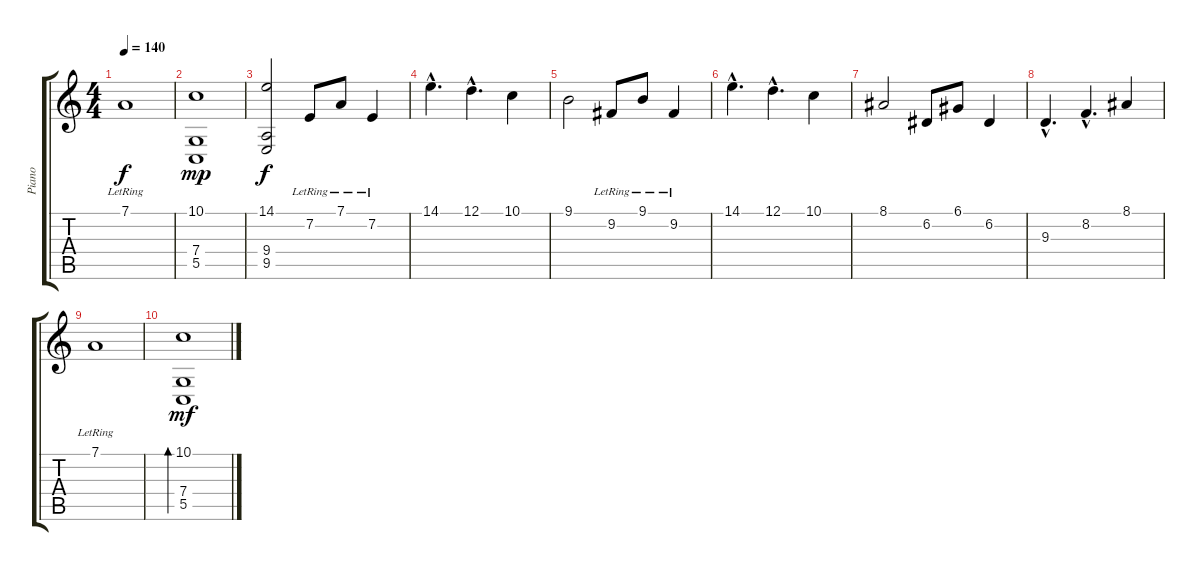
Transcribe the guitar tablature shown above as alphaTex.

\track ("Piano" "Piano") {instrument electricgrandpiano}
\staff {score tabs}
\tuning (D4 A3 F3 C3 G2 D2) {hide}
\ts (4 4)
\tempo 140
\clef g2
\ks c
7.1{lr}.1{dy f} |
(10.1 7.4 5.5).1{dy mp} |
(14.1 9.4 9.5).2{dy f} 7.2{lr}.8 7.1{lr}.8 7.2{lr}.4 |
14.1{hac}.4{d} 12.1{hac}.4{d} 10.1.4 |
9.1.2 9.2{lr}.8 9.1{lr}.8 9.2{lr}.4 |
14.1{hac}.4{d} 12.1{hac}.4{d} 10.1.4 |
8.1.2 6.2.8 6.1.8 6.2.4 |
9.3{hac}.4{d} 8.2{hac}.4{d} 8.1.4 |
7.1{lr}.1 |
(10.1 7.4 5.5).1{bd 480 dy mf}
